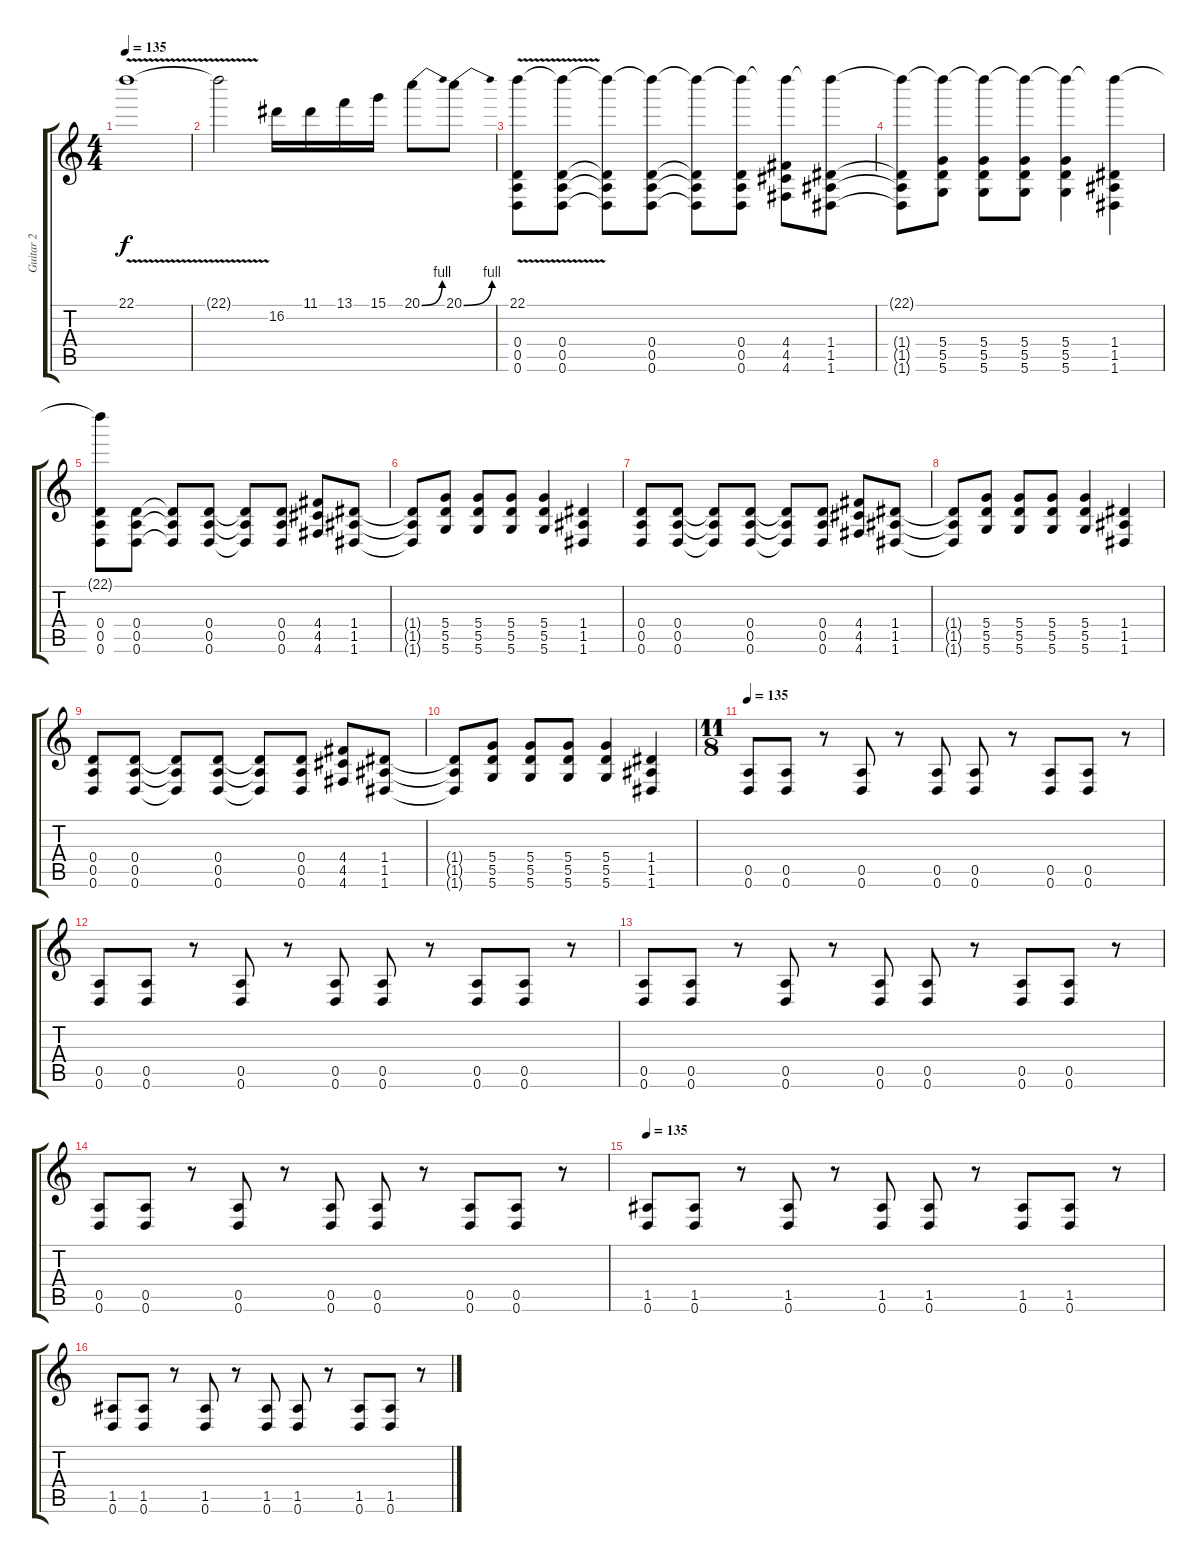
\track ("Guitar 2" "Guitar 2") {instrument distortionguitar}
\staff {score tabs}
\tuning (E4 B3 G3 D3 A2 D2) {hide}
\ts (4 4)
\tempo 135
\clef g2
\ks c
22.1{v}.1{dy f} |
22.1{t}.2 16.2.16 11.1.16 13.1.16 15.1.16 20.1{be (bend 0 0 60 4)}.8 20.1{be (bend 0 0 60 4)}.8 |
(22.1{v} 0.4 0.5 0.6).8{volume 13 balance 0 instrument distortionguitar} (22.1{t} 0.4 0.5 0.6).8 (22.1{t} 0.4{t} 0.5{t} 0.6{t}).8 (22.1{t} 0.4 0.5 0.6).8 (22.1{t} 0.4{t} 0.5{t} 0.6{t}).8 (22.1{t} 0.4 0.5 0.6).8 (22.1{t} 4.4 4.5 4.6).8 (22.1{t} 1.4 1.5 1.6).8 |
(22.1{t} 1.4{t} 1.5{t} 1.6{t}).8 (22.1{t} 5.4 5.5 5.6).8 (22.1{t} 5.4 5.5 5.6).8 (22.1{t} 5.4 5.5 5.6).8 (22.1{t} 5.4 5.5 5.6).4 (22.1{t} 1.4 1.5 1.6).4 |
(22.1{t} 0.4 0.5 0.6).8 (0.4 0.5 0.6).8 (0.4{t} 0.5{t} 0.6{t}).8 (0.4 0.5 0.6).8 (0.4{t} 0.5{t} 0.6{t}).8 (0.4 0.5 0.6).8 (4.4 4.5 4.6).8 (1.4 1.5 1.6).8 |
(1.4{t} 1.5{t} 1.6{t}).8 (5.4 5.5 5.6).8 (5.4 5.5 5.6).8 (5.4 5.5 5.6).8 (5.4 5.5 5.6).4 (1.4 1.5 1.6).4 |
(0.4 0.5 0.6).8 (0.4 0.5 0.6).8 (0.4{t} 0.5{t} 0.6{t}).8 (0.4 0.5 0.6).8 (0.4{t} 0.5{t} 0.6{t}).8 (0.4 0.5 0.6).8 (4.4 4.5 4.6).8 (1.4 1.5 1.6).8 |
(1.4{t} 1.5{t} 1.6{t}).8 (5.4 5.5 5.6).8 (5.4 5.5 5.6).8 (5.4 5.5 5.6).8 (5.4 5.5 5.6).4 (1.4 1.5 1.6).4 |
(0.4 0.5 0.6).8 (0.4 0.5 0.6).8 (0.4{t} 0.5{t} 0.6{t}).8 (0.4 0.5 0.6).8 (0.4{t} 0.5{t} 0.6{t}).8 (0.4 0.5 0.6).8 (4.4 4.5 4.6).8 (1.4 1.5 1.6).8 |
(1.4{t} 1.5{t} 1.6{t}).8 (5.4 5.5 5.6).8 (5.4 5.5 5.6).8 (5.4 5.5 5.6).8 (5.4 5.5 5.6).4 (1.4 1.5 1.6).4 |
\ts (11 8)
\tempo 135
(0.5 0.6).8{balance 0 instrument distortionguitar} (0.5 0.6).8 r.8 (0.5 0.6).8 r.8 (0.5 0.6).8 (0.5 0.6).8 r.8 (0.5 0.6).8 (0.5 0.6).8 r.8 |
(0.5 0.6).8 (0.5 0.6).8 r.8 (0.5 0.6).8 r.8 (0.5 0.6).8 (0.5 0.6).8 r.8 (0.5 0.6).8 (0.5 0.6).8 r.8 |
(0.5 0.6).8 (0.5 0.6).8 r.8 (0.5 0.6).8 r.8 (0.5 0.6).8 (0.5 0.6).8 r.8 (0.5 0.6).8 (0.5 0.6).8 r.8 |
(0.5 0.6).8 (0.5 0.6).8 r.8 (0.5 0.6).8 r.8 (0.5 0.6).8 (0.5 0.6).8 r.8 (0.5 0.6).8 (0.5 0.6).8 r.8 |
\tempo 135
(1.5 0.6).8{balance 0 instrument distortionguitar} (1.5 0.6).8 r.8 (1.5 0.6).8 r.8 (1.5 0.6).8 (1.5 0.6).8 r.8 (1.5 0.6).8 (1.5 0.6).8 r.8 |
(1.5 0.6).8 (1.5 0.6).8 r.8 (1.5 0.6).8 r.8 (1.5 0.6).8 (1.5 0.6).8 r.8 (1.5 0.6).8 (1.5 0.6).8 r.8
